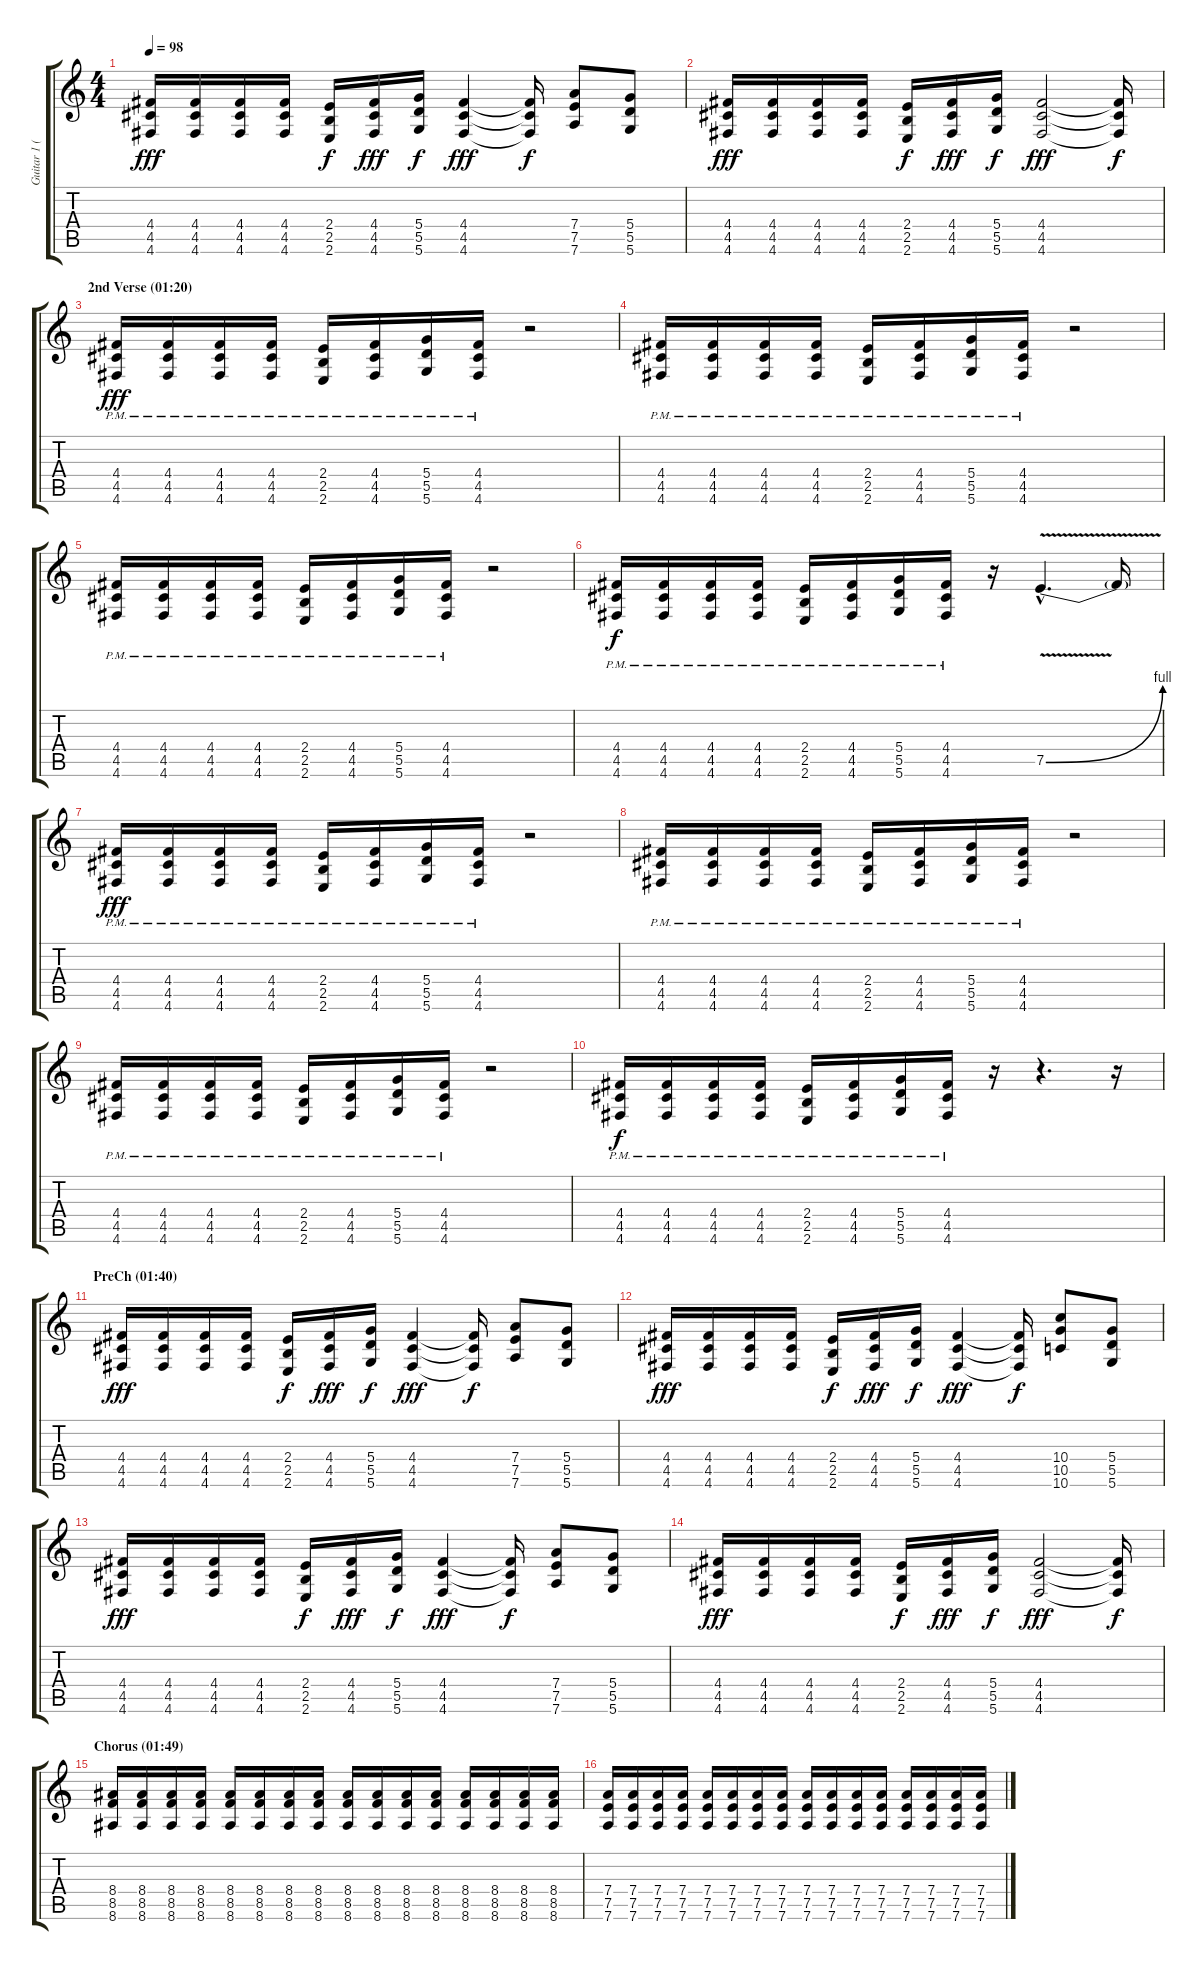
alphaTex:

\track ("Guitar 1 (Slash)" "Guitar 1 (") {instrument distortionguitar}
\staff {score tabs}
\tuning (E4 B3 G3 D3 A2 D2) {hide}
\ts (4 4)
\tempo 98
\clef g2
\ks c
(4.4 4.5 4.6).16{dy fff} (4.4 4.5 4.6).16 (4.4 4.5 4.6).16 (4.4 4.5 4.6).16 (2.4 2.5 2.6).16{dy f} (4.4 4.5 4.6).16{dy fff} (5.4 5.5 5.6).16{dy f} (4.4 4.5 4.6).4{dy fff} (4.4{t} 4.5{t} 4.6{t}).16{dy f} (7.4 7.5 7.6).8 (5.4 5.5 5.6).8 |
(4.4 4.5 4.6).16{dy fff} (4.4 4.5 4.6).16 (4.4 4.5 4.6).16 (4.4 4.5 4.6).16 (2.4 2.5 2.6).16{dy f} (4.4 4.5 4.6).16{dy fff} (5.4 5.5 5.6).16{dy f} (4.4 4.5 4.6).2{dy fff} (4.4{t} 4.5{t} 4.6{t}).16{dy f} |
\section ("" "2nd Verse (01:20)")
(4.4{pm} 4.5{pm} 4.6{pm}).16{dy fff} (4.4{pm} 4.5{pm} 4.6{pm}).16 (4.4{pm} 4.5{pm} 4.6{pm}).16 (4.4{pm} 4.5{pm} 4.6{pm}).16 (2.4{pm} 2.5{pm} 2.6{pm}).16 (4.4{pm} 4.5{pm} 4.6{pm}).16 (5.4{pm} 5.5{pm} 5.6{pm}).16 (4.4{pm} 4.5{pm} 4.6{pm}).16 r.2 |
(4.4{pm} 4.5{pm} 4.6{pm}).16 (4.4{pm} 4.5{pm} 4.6{pm}).16 (4.4{pm} 4.5{pm} 4.6{pm}).16 (4.4{pm} 4.5{pm} 4.6{pm}).16 (2.4{pm} 2.5{pm} 2.6{pm}).16 (4.4{pm} 4.5{pm} 4.6{pm}).16 (5.4{pm} 5.5{pm} 5.6{pm}).16 (4.4{pm} 4.5{pm} 4.6{pm}).16 r.2 |
(4.4{pm} 4.5{pm} 4.6{pm}).16 (4.4{pm} 4.5{pm} 4.6{pm}).16 (4.4{pm} 4.5{pm} 4.6{pm}).16 (4.4{pm} 4.5{pm} 4.6{pm}).16 (2.4{pm} 2.5{pm} 2.6{pm}).16 (4.4{pm} 4.5{pm} 4.6{pm}).16 (5.4{pm} 5.5{pm} 5.6{pm}).16 (4.4{pm} 4.5{pm} 4.6{pm}).16 r.2 |
(4.4{pm} 4.5{pm} 4.6{pm}).16{dy f} (4.4{pm} 4.5{pm} 4.6{pm}).16 (4.4{pm} 4.5{pm} 4.6{pm}).16 (4.4{pm} 4.5{pm} 4.6{pm}).16 (2.4{pm} 2.5{pm} 2.6{pm}).16 (4.4{pm} 4.5{pm} 4.6{pm}).16 (5.4{pm} 5.5{pm} 5.6{pm}).16 (4.4{pm} 4.5{pm} 4.6{pm}).16 r.16 7.5{be (bend 0 0 60 4) v hac}.4{d} 7.5{t}.16 |
(4.4{pm} 4.5{pm} 4.6{pm}).16{dy fff} (4.4{pm} 4.5{pm} 4.6{pm}).16 (4.4{pm} 4.5{pm} 4.6{pm}).16 (4.4{pm} 4.5{pm} 4.6{pm}).16 (2.4{pm} 2.5{pm} 2.6{pm}).16 (4.4{pm} 4.5{pm} 4.6{pm}).16 (5.4{pm} 5.5{pm} 5.6{pm}).16 (4.4{pm} 4.5{pm} 4.6{pm}).16 r.2 |
(4.4{pm} 4.5{pm} 4.6{pm}).16 (4.4{pm} 4.5{pm} 4.6{pm}).16 (4.4{pm} 4.5{pm} 4.6{pm}).16 (4.4{pm} 4.5{pm} 4.6{pm}).16 (2.4{pm} 2.5{pm} 2.6{pm}).16 (4.4{pm} 4.5{pm} 4.6{pm}).16 (5.4{pm} 5.5{pm} 5.6{pm}).16 (4.4{pm} 4.5{pm} 4.6{pm}).16 r.2 |
(4.4{pm} 4.5{pm} 4.6{pm}).16 (4.4{pm} 4.5{pm} 4.6{pm}).16 (4.4{pm} 4.5{pm} 4.6{pm}).16 (4.4{pm} 4.5{pm} 4.6{pm}).16 (2.4{pm} 2.5{pm} 2.6{pm}).16 (4.4{pm} 4.5{pm} 4.6{pm}).16 (5.4{pm} 5.5{pm} 5.6{pm}).16 (4.4{pm} 4.5{pm} 4.6{pm}).16 r.2 |
(4.4{pm} 4.5{pm} 4.6{pm}).16{dy f} (4.4{pm} 4.5{pm} 4.6{pm}).16 (4.4{pm} 4.5{pm} 4.6{pm}).16 (4.4{pm} 4.5{pm} 4.6{pm}).16 (2.4{pm} 2.5{pm} 2.6{pm}).16 (4.4{pm} 4.5{pm} 4.6{pm}).16 (5.4{pm} 5.5{pm} 5.6{pm}).16 (4.4{pm} 4.5{pm} 4.6{pm}).16 r.16 r.4{d} r.16 |
\section ("" "PreCh (01:40)")
(4.4 4.5 4.6).16{dy fff} (4.4 4.5 4.6).16 (4.4 4.5 4.6).16 (4.4 4.5 4.6).16 (2.4 2.5 2.6).16{dy f} (4.4 4.5 4.6).16{dy fff} (5.4 5.5 5.6).16{dy f} (4.4 4.5 4.6).4{dy fff} (4.4{t} 4.5{t} 4.6{t}).16{dy f} (7.4 7.5 7.6).8 (5.4 5.5 5.6).8 |
(4.4 4.5 4.6).16{dy fff} (4.4 4.5 4.6).16 (4.4 4.5 4.6).16 (4.4 4.5 4.6).16 (2.4 2.5 2.6).16{dy f} (4.4 4.5 4.6).16{dy fff} (5.4 5.5 5.6).16{dy f} (4.4 4.5 4.6).4{dy fff} (4.4{t} 4.5{t} 4.6{t}).16{dy f} (10.4 10.5 10.6).8 (5.4 5.5 5.6).8 |
(4.4 4.5 4.6).16{dy fff} (4.4 4.5 4.6).16 (4.4 4.5 4.6).16 (4.4 4.5 4.6).16 (2.4 2.5 2.6).16{dy f} (4.4 4.5 4.6).16{dy fff} (5.4 5.5 5.6).16{dy f} (4.4 4.5 4.6).4{dy fff} (4.4{t} 4.5{t} 4.6{t}).16{dy f} (7.4 7.5 7.6).8 (5.4 5.5 5.6).8 |
(4.4 4.5 4.6).16{dy fff} (4.4 4.5 4.6).16 (4.4 4.5 4.6).16 (4.4 4.5 4.6).16 (2.4 2.5 2.6).16{dy f} (4.4 4.5 4.6).16{dy fff} (5.4 5.5 5.6).16{dy f} (4.4 4.5 4.6).2{dy fff} (4.4{t} 4.5{t} 4.6{t}).16{dy f} |
\section ("" "Chorus (01:49)")
(8.4 8.5 8.6).16 (8.4 8.5 8.6).16 (8.4 8.5 8.6).16 (8.4 8.5 8.6).16 (8.4 8.5 8.6).16 (8.4 8.5 8.6).16 (8.4 8.5 8.6).16 (8.4 8.5 8.6).16 (8.4 8.5 8.6).16 (8.4 8.5 8.6).16 (8.4 8.5 8.6).16 (8.4 8.5 8.6).16 (8.4 8.5 8.6).16 (8.4 8.5 8.6).16 (8.4 8.5 8.6).16 (8.4 8.5 8.6).16 |
(7.4 7.5 7.6).16 (7.4 7.5 7.6).16 (7.4 7.5 7.6).16 (7.4 7.5 7.6).16 (7.4 7.5 7.6).16 (7.4 7.5 7.6).16 (7.4 7.5 7.6).16 (7.4 7.5 7.6).16 (7.4 7.5 7.6).16 (7.4 7.5 7.6).16 (7.4 7.5 7.6).16 (7.4 7.5 7.6).16 (7.4 7.5 7.6).16 (7.4 7.5 7.6).16 (7.4 7.5 7.6).16 (7.4 7.5 7.6).16
